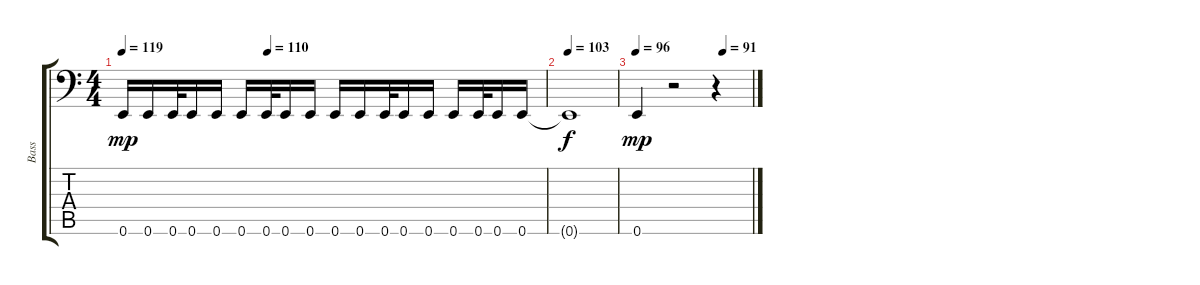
\track ("Bass" "Bass") {instrument electricbassfinger}
\staff {score tabs}
\tuning (E3 B2 G2 D2 A1 E1) {hide}
\ts (4 4)
\tempo 119
\tempo (110 0.34375)
\clef f4
\ks c
0.6.16{dy mp} 0.6.16 0.6.32 0.6.16 0.6.16 0.6.16 0.6.32 0.6.16 0.6.16 0.6.16 0.6.16 0.6.32 0.6.16 0.6.16 0.6.16 0.6.32 0.6.16 0.6.16 |
\tempo 103
0.6{t}.1{dy f} |
\tempo 96
\tempo (91 0.75)
0.6.4{dy mp} r.2 r.4
